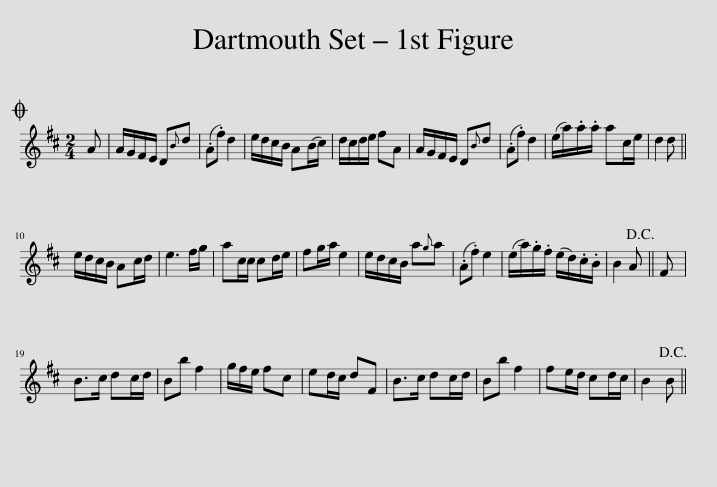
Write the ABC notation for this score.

X:1
L:1/8
M:2/4
I:linebreak $
K:D
V:1 treble
V:1
O A | A/G/F/E/ D{B}d | (.A.f) d2 | e/d/c/B/ A(B/c/) | d/c/d/e/ fA | %5
 A/G/F/E/ D{B}d | (.A.f) d2 | (e/a/).a/.a/ ac/e/ | d2 d ||$ e/d/c/B/ Ac/d/ | %10
 e3 f/g/ | ac/c/ cd/e/ | fg/a/ e2 | e/d/c/B/ a{g}a | (.A.f) e2 | %15
 (e/a/).g/.f/ (e/d/).c/.B/ | B2 A!D.C.! || F |$ B>c dc/d/ | Bb f2 | %20
 g/f/e/ fc | ed/c/ dF | B>c dc/d/ | Bb f2 | fe/d/ cd/c/ | %25
 B2 B!D.C.! || %26
